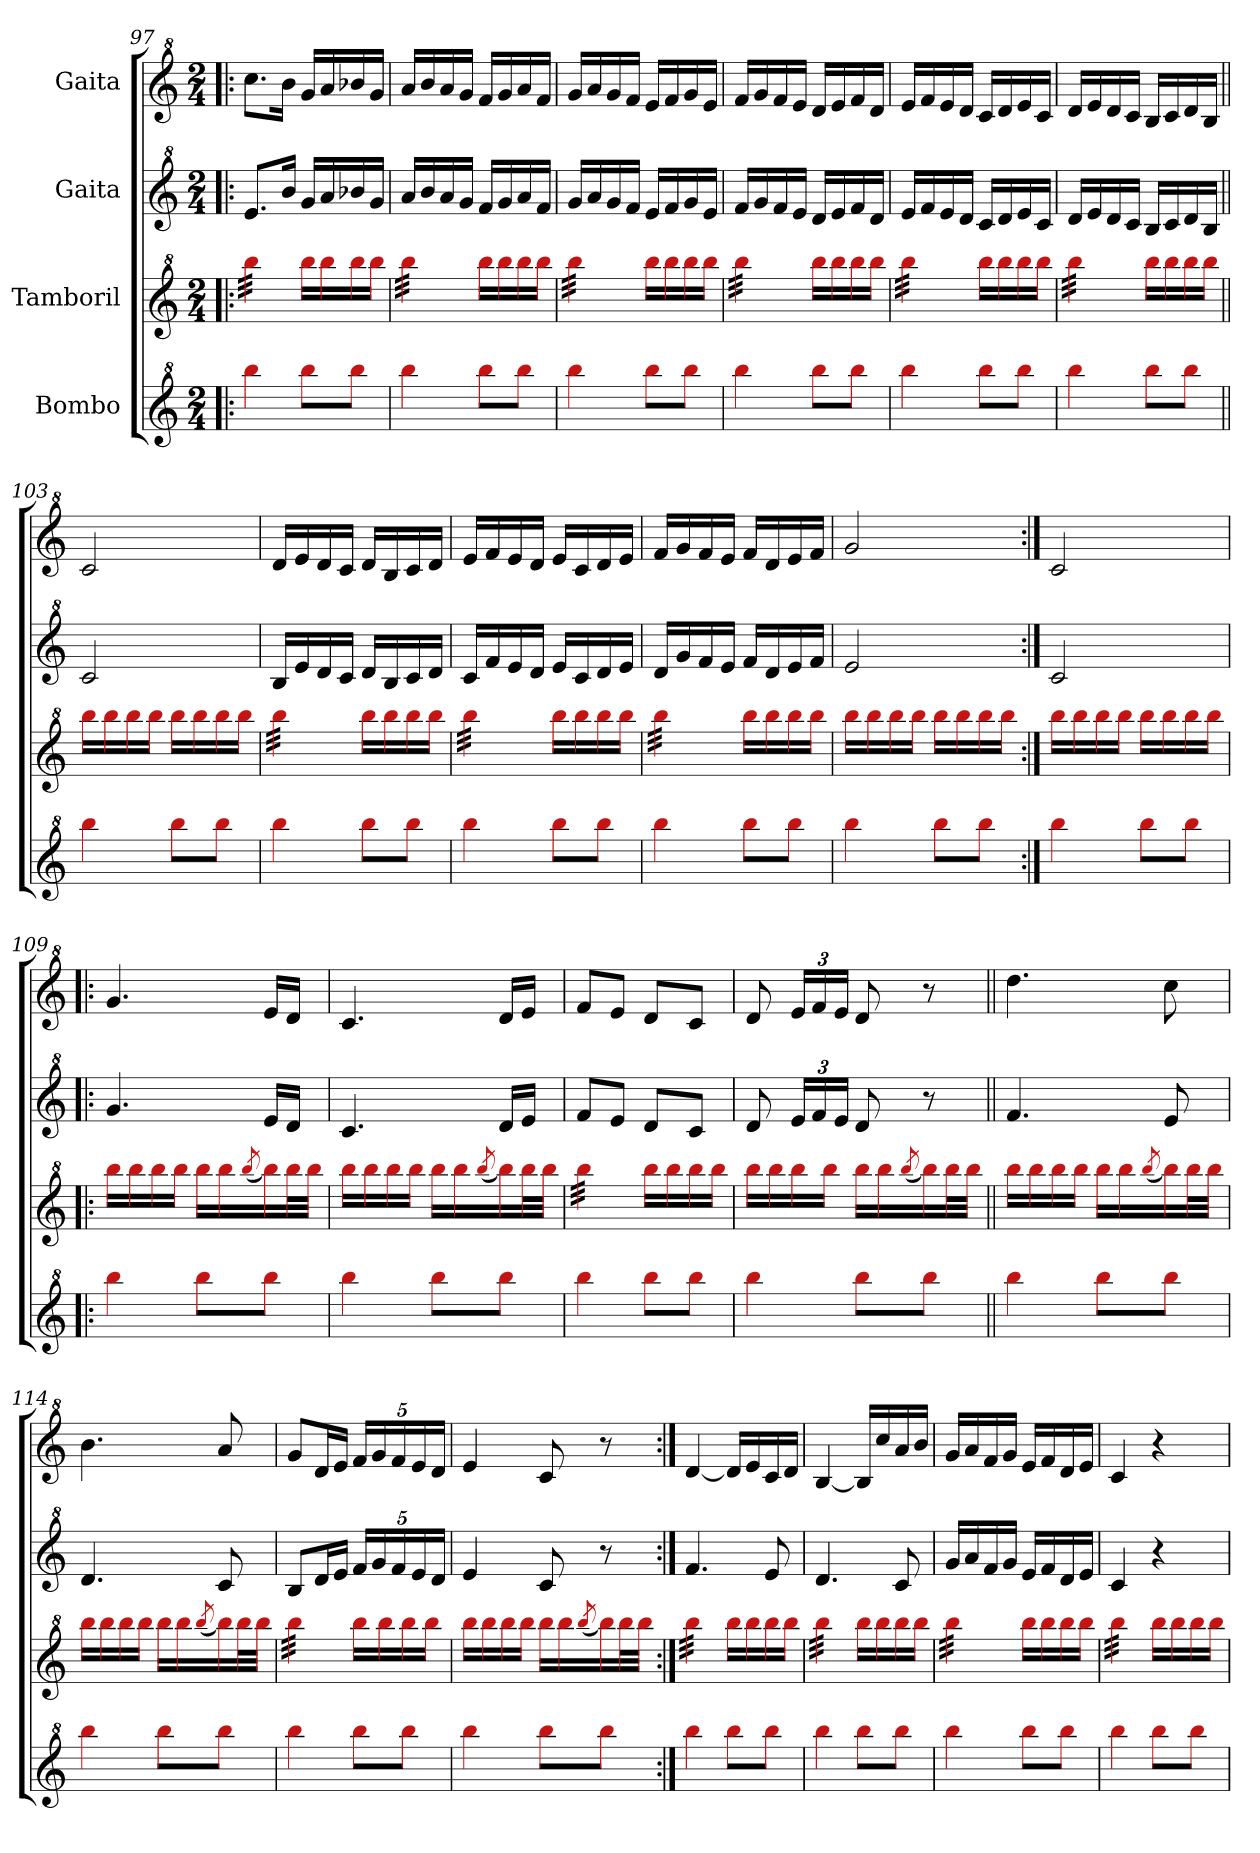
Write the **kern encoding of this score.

**kern	**kern	**kern	**kern
*part4	*part3	*part2	*part1
*staff4	*staff3	*staff2	*staff1
*I"Bombo	*I"Tamboril	*I"Gaita	*I"Gaita
*clefG^2	*clefG^2	*clefG^2	*clefG^2
*k[]	*k[]	*k[]	*k[]
*C:	*C:	*C:	*C:
*M2/4	*M2/4	*M2/4	*M2/4
=97!|:	=97!|:	=97!|:	=97!|:
*	*tremolo	*	*
4Rbb\	32Rbb\LLL	8.ee/L	8.ccc\L
.	32Rbb\	.	.
.	32Rbb\	.	.
.	32Rbb\	.	.
.	32Rbb\	.	.
.	32Rbb\	.	.
.	32Rbb\	16bb/Jk	16bb\Jk
.	32Rbb\JJJ	.	.
*	*Xtremolo	*	*
8Rbb\L	16Rbb\LL	16gg/LL	16gg/LL
.	16Rbb\	16aa/	16aa/
8Rbb\J	16Rbb\	16bb-X/	16bb-X/
.	16Rbb\JJ	16gg/JJ	16gg/JJ
!!LO:LB:g=z
=98	=98	=98	=98
*	*tremolo	*	*
4Rbb\	32Rbb\LLL	16aa/LL	16aa/LL
.	32Rbb\	.	.
.	32Rbb\	16bb/	16bb/
.	32Rbb\	.	.
.	32Rbb\	16aa/	16aa/
.	32Rbb\	.	.
.	32Rbb\	16gg/JJ	16gg/JJ
.	32Rbb\JJJ	.	.
*	*Xtremolo	*	*
8Rbb\L	16Rbb\LL	16ff/LL	16ff/LL
.	16Rbb\	16gg/	16gg/
8Rbb\J	16Rbb\	16aa/	16aa/
.	16Rbb\JJ	16ff/JJ	16ff/JJ
=99	=99	=99	=99
*	*tremolo	*	*
4Rbb\	32Rbb\LLL	16gg/LL	16gg/LL
.	32Rbb\	.	.
.	32Rbb\	16aa/	16aa/
.	32Rbb\	.	.
.	32Rbb\	16gg/	16gg/
.	32Rbb\	.	.
.	32Rbb\	16ff/JJ	16ff/JJ
.	32Rbb\JJJ	.	.
*	*Xtremolo	*	*
8Rbb\L	16Rbb\LL	16ee/LL	16ee/LL
.	16Rbb\	16ff/	16ff/
8Rbb\J	16Rbb\	16gg/	16gg/
.	16Rbb\JJ	16ee/JJ	16ee/JJ
=100	=100	=100	=100
*	*tremolo	*	*
4Rbb\	32Rbb\LLL	16ff/LL	16ff/LL
.	32Rbb\	.	.
.	32Rbb\	16gg/	16gg/
.	32Rbb\	.	.
.	32Rbb\	16ff/	16ff/
.	32Rbb\	.	.
.	32Rbb\	16ee/JJ	16ee/JJ
.	32Rbb\JJJ	.	.
*	*Xtremolo	*	*
8Rbb\L	16Rbb\LL	16dd/LL	16dd/LL
.	16Rbb\	16ee/	16ee/
8Rbb\J	16Rbb\	16ff/	16ff/
.	16Rbb\JJ	16dd/JJ	16dd/JJ
=101	=101	=101	=101
*	*tremolo	*	*
4Rbb\	32Rbb\LLL	16ee/LL	16ee/LL
.	32Rbb\	.	.
.	32Rbb\	16ff/	16ff/
.	32Rbb\	.	.
.	32Rbb\	16ee/	16ee/
.	32Rbb\	.	.
.	32Rbb\	16dd/JJ	16dd/JJ
.	32Rbb\JJJ	.	.
*	*Xtremolo	*	*
8Rbb\L	16Rbb\LL	16cc/LL	16cc/LL
.	16Rbb\	16dd/	16dd/
8Rbb\J	16Rbb\	16ee/	16ee/
.	16Rbb\JJ	16cc/JJ	16cc/JJ
=102	=102	=102	=102
*	*tremolo	*	*
4Rbb\	32Rbb\LLL	16dd/LL	16dd/LL
.	32Rbb\	.	.
.	32Rbb\	16ee/	16ee/
.	32Rbb\	.	.
.	32Rbb\	16dd/	16dd/
.	32Rbb\	.	.
.	32Rbb\	16cc/JJ	16cc/JJ
.	32Rbb\JJJ	.	.
*	*Xtremolo	*	*
8Rbb\L	16Rbb\LL	16b/LL	16b/LL
.	16Rbb\	16cc/	16cc/
8Rbb\J	16Rbb\	16dd/	16dd/
.	16Rbb\JJ	16b/JJ	16b/JJ
!!LO:LB:g=z
=103||	=103||	=103||	=103||
4Rbb\	16Rbb\LL	2cc/	2cc/
.	16Rbb\	.	.
.	16Rbb\	.	.
.	16Rbb\JJ	.	.
8Rbb\L	16Rbb\LL	.	.
.	16Rbb\	.	.
8Rbb\J	16Rbb\	.	.
.	16Rbb\JJ	.	.
=104	=104	=104	=104
*	*tremolo	*	*
4Rbb\	32Rbb\LLL	16b/LL	16dd/LL
.	32Rbb\	.	.
.	32Rbb\	16ee/	16ee/
.	32Rbb\	.	.
.	32Rbb\	16dd/	16dd/
.	32Rbb\	.	.
.	32Rbb\	16cc/JJ	16cc/JJ
.	32Rbb\JJJ	.	.
*	*Xtremolo	*	*
8Rbb\L	16Rbb\LL	16dd/LL	16dd/LL
.	16Rbb\	16b/	16b/
8Rbb\J	16Rbb\	16cc/	16cc/
.	16Rbb\JJ	16dd/JJ	16dd/JJ
=105	=105	=105	=105
*	*tremolo	*	*
4Rbb\	32Rbb\LLL	16cc/LL	16ee/LL
.	32Rbb\	.	.
.	32Rbb\	16ff/	16ff/
.	32Rbb\	.	.
.	32Rbb\	16ee/	16ee/
.	32Rbb\	.	.
.	32Rbb\	16dd/JJ	16dd/JJ
.	32Rbb\JJJ	.	.
*	*Xtremolo	*	*
8Rbb\L	16Rbb\LL	16ee/LL	16ee/LL
.	16Rbb\	16cc/	16cc/
8Rbb\J	16Rbb\	16dd/	16dd/
.	16Rbb\JJ	16ee/JJ	16ee/JJ
=106	=106	=106	=106
*	*tremolo	*	*
4Rbb\	32Rbb\LLL	16dd/LL	16ff/LL
.	32Rbb\	.	.
.	32Rbb\	16gg/	16gg/
.	32Rbb\	.	.
.	32Rbb\	16ff/	16ff/
.	32Rbb\	.	.
.	32Rbb\	16ee/JJ	16ee/JJ
.	32Rbb\JJJ	.	.
*	*Xtremolo	*	*
8Rbb\L	16Rbb\LL	16ff/LL	16ff/LL
.	16Rbb\	16dd/	16dd/
8Rbb\J	16Rbb\	16ee/	16ee/
.	16Rbb\JJ	16ff/JJ	16ff/JJ
=107	=107	=107	=107
4Rbb\	16Rbb\LL	2ee/	2gg/
.	16Rbb\	.	.
.	16Rbb\	.	.
.	16Rbb\JJ	.	.
8Rbb\L	16Rbb\LL	.	.
.	16Rbb\	.	.
8Rbb\J	16Rbb\	.	.
.	16Rbb\JJ	.	.
!!LO:PB:g=z
=108:|!	=108:|!	=108:|!	=108:|!
4Rbb\	16Rbb\LL	2cc/	2cc/
.	16Rbb\	.	.
.	16Rbb\	.	.
.	16Rbb\JJ	.	.
8Rbb\L	16Rbb\LL	.	.
.	16Rbb\	.	.
8Rbb\J	16Rbb\	.	.
.	16Rbb\JJ	.	.
=109!|:	=109!|:	=109!|:	=109!|:
4Rbb\	16Rbb\LL	4.gg/	4.gg/
.	16Rbb\	.	.
.	16Rbb\	.	.
.	16Rbb\JJ	.	.
8Rbb\L	16Rbb\LL	.	.
.	16Rbb\	.	.
.	(8qRbb/	.	.
8Rbb\J	16Rbb\)	16ee/LL	16ee/LL
.	32Rbb\L	16dd/JJ	16dd/JJ
.	32Rbb\JJJ	.	.
=110	=110	=110	=110
4Rbb\	16Rbb\LL	4.cc/	4.cc/
.	16Rbb\	.	.
.	16Rbb\	.	.
.	16Rbb\JJ	.	.
8Rbb\L	16Rbb\LL	.	.
.	16Rbb\	.	.
.	(8qRbb/	.	.
8Rbb\J	16Rbb\)	16dd/LL	16dd/LL
.	32Rbb\L	16ee/JJ	16ee/JJ
.	32Rbb\JJJ	.	.
=111	=111	=111	=111
*	*tremolo	*	*
4Rbb\	32Rbb\LLL	8ff/L	8ff/L
.	32Rbb\	.	.
.	32Rbb\	.	.
.	32Rbb\	.	.
.	32Rbb\	8ee/J	8ee/J
.	32Rbb\	.	.
.	32Rbb\	.	.
.	32Rbb\JJJ	.	.
*	*Xtremolo	*	*
8Rbb\L	16Rbb\LL	8dd/L	8dd/L
.	16Rbb\	.	.
8Rbb\J	16Rbb\	8cc/J	8cc/J
.	16Rbb\JJ	.	.
!!LO:LB:g=z
=112	=112	=112	=112
4Rbb\	16Rbb\LL	8dd/	8dd/
.	16Rbb\	.	.
*	*	*Xbrackettup	*Xbrackettup
.	16Rbb\	24ee/LL	24ee/LL
.	.	24ff/	24ff/
.	16Rbb\JJ	.	.
.	.	24ee/JJ	24ee/JJ
8Rbb\L	16Rbb\LL	8dd/	8dd/
.	16Rbb\	.	.
.	(8qRbb/	.	.
8Rbb\J	16Rbb\)	8r	8r
.	32Rbb\L	.	.
.	32Rbb\JJJ	.	.
=113||	=113||	=113||	=113||
4Rbb\	16Rbb\LL	4.ff/	4.ddd\
.	16Rbb\	.	.
.	16Rbb\	.	.
.	16Rbb\JJ	.	.
8Rbb\L	16Rbb\LL	.	.
.	16Rbb\	.	.
.	(8qRbb/	.	.
8Rbb\J	16Rbb\)	8ee/	8ccc\
.	32Rbb\L	.	.
.	32Rbb\JJJ	.	.
=114	=114	=114	=114
4Rbb\	16Rbb\LL	4.dd/	4.bb\
.	16Rbb\	.	.
.	16Rbb\	.	.
.	16Rbb\JJ	.	.
8Rbb\L	16Rbb\LL	.	.
.	16Rbb\	.	.
.	(8qRbb/	.	.
8Rbb\J	16Rbb\)	8cc/	8aa/
.	32Rbb\L	.	.
.	32Rbb\JJJ	.	.
=115	=115	=115	=115
*	*tremolo	*	*
4Rbb\	32Rbb\LLL	8b/L	8gg/L
.	32Rbb\	.	.
.	32Rbb\	.	.
.	32Rbb\	.	.
.	32Rbb\	16dd/L	16dd/L
.	32Rbb\	.	.
.	32Rbb\	16ee/JJ	16ee/JJ
.	32Rbb\JJJ	.	.
*	*Xtremolo	*	*
8Rbb\L	16Rbb\LL	20ff/LL	20ff/LL
.	.	20gg/	20gg/
.	16Rbb\	.	.
.	.	20ff/	20ff/
8Rbb\J	16Rbb\	.	.
.	.	20ee/	20ee/
.	16Rbb\JJ	.	.
.	.	20dd/JJ	20dd/JJ
!!LO:LB:g=z
=116	=116	=116	=116
4Rbb\	16Rbb\LL	4ee/	4ee/
.	16Rbb\	.	.
.	16Rbb\	.	.
.	16Rbb\JJ	.	.
8Rbb\L	16Rbb\LL	8cc/	8cc/
.	16Rbb\	.	.
.	(8qRbb/	.	.
8Rbb\J	16Rbb\)	8r	8r
.	32Rbb\L	.	.
.	32Rbb\JJJ	.	.
=117:|!	=117:|!	=117:|!	=117:|!
*	*tremolo	*	*
4Rbb\	32Rbb\LLL	4.ff/	[4dd/
.	32Rbb\	.	.
.	32Rbb\	.	.
.	32Rbb\	.	.
.	32Rbb\	.	.
.	32Rbb\	.	.
.	32Rbb\	.	.
.	32Rbb\JJJ	.	.
*	*Xtremolo	*	*
8Rbb\L	16Rbb\LL	.	16dd/LL]
.	16Rbb\	.	16ee/
8Rbb\J	16Rbb\	8ee/	16cc/
.	16Rbb\JJ	.	16dd/JJ
=118	=118	=118	=118
*	*tremolo	*	*
4Rbb\	32Rbb\LLL	4.dd/	[4b/
.	32Rbb\	.	.
.	32Rbb\	.	.
.	32Rbb\	.	.
.	32Rbb\	.	.
.	32Rbb\	.	.
.	32Rbb\	.	.
.	32Rbb\JJJ	.	.
*	*Xtremolo	*	*
8Rbb\L	16Rbb\LL	.	16b/LL]
.	16Rbb\	.	16ccc/
8Rbb\J	16Rbb\	8cc/	16aa/
.	16Rbb\JJ	.	16bb/JJ
=119	=119	=119	=119
*	*tremolo	*	*
4Rbb\	32Rbb\LLL	16gg/LL	16gg/LL
.	32Rbb\	.	.
.	32Rbb\	16aa/	16aa/
.	32Rbb\	.	.
.	32Rbb\	16ff/	16ff/
.	32Rbb\	.	.
.	32Rbb\	16gg/JJ	16gg/JJ
.	32Rbb\JJJ	.	.
*	*Xtremolo	*	*
8Rbb\L	16Rbb\LL	16ee/LL	16ee/LL
.	16Rbb\	16ff/	16ff/
8Rbb\J	16Rbb\	16dd/	16dd/
.	16Rbb\JJ	16ee/JJ	16ee/JJ
=120	=120	=120	=120
*	*tremolo	*	*
4Rbb\	32Rbb\LLL	4cc/	4cc/
.	32Rbb\	.	.
.	32Rbb\	.	.
.	32Rbb\	.	.
.	32Rbb\	.	.
.	32Rbb\	.	.
.	32Rbb\	.	.
.	32Rbb\JJJ	.	.
*	*Xtremolo	*	*
8Rbb\L	16Rbb\LL	4r	4r
.	16Rbb\	.	.
8Rbb\J	16Rbb\	.	.
.	16Rbb\JJ	.	.
=	=	=	=
*-	*-	*-	*-
